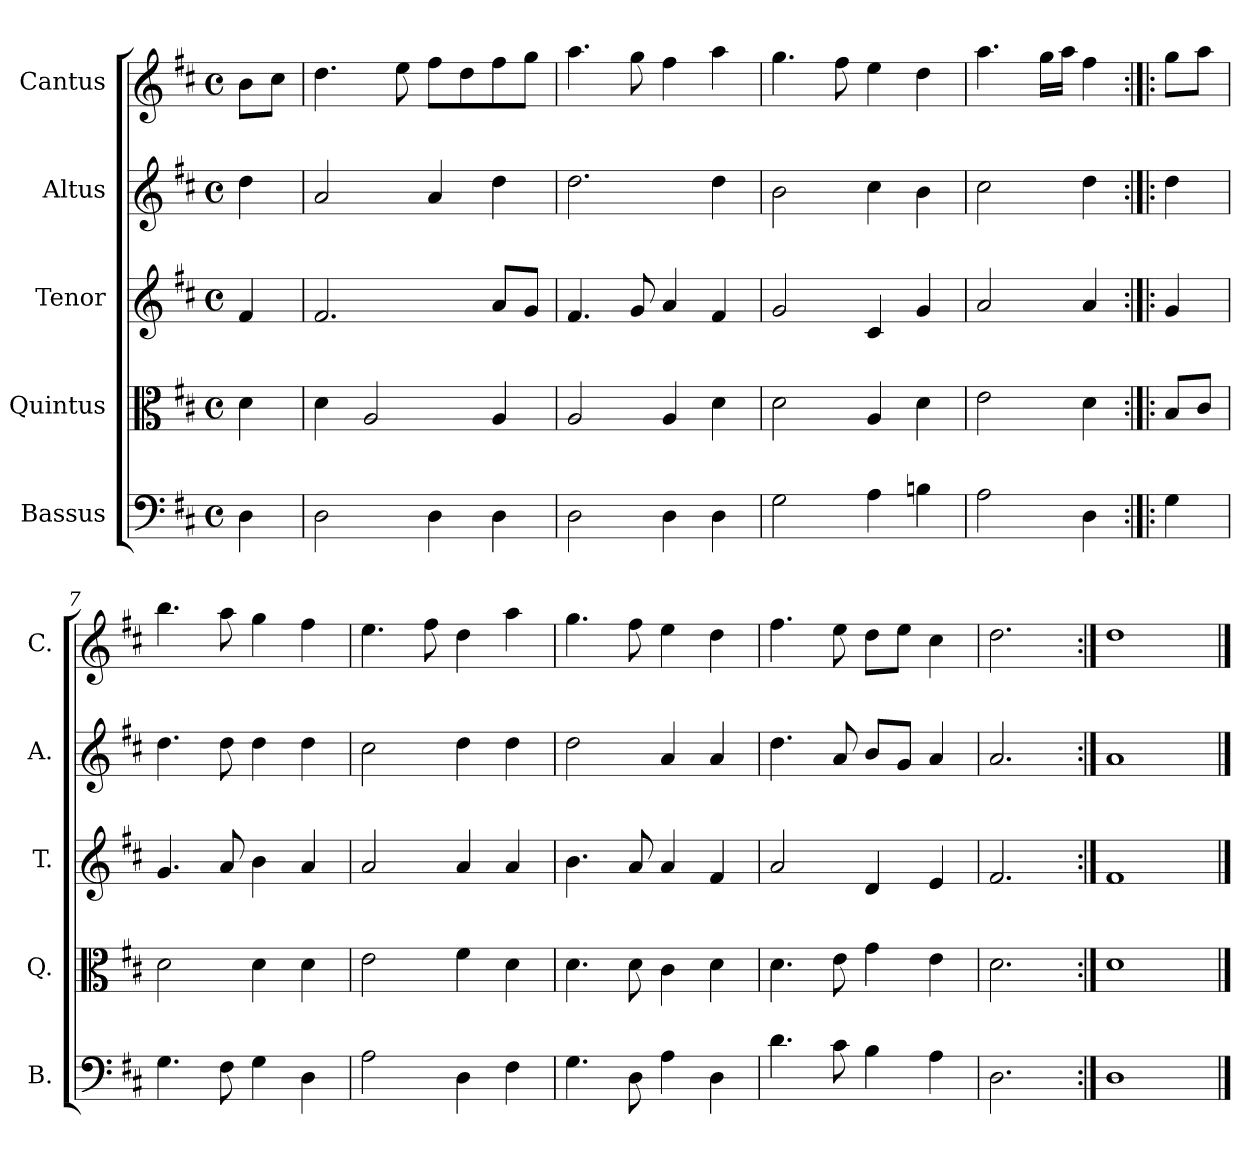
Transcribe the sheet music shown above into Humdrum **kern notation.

**kern	**kern	**kern	**kern	**kern
*part5	*part4	*part3	*part2	*part1
*staff5	*staff4	*staff3	*staff2	*staff1
*I"Bassus	*I"Quintus	*I"Tenor	*I"Altus	*I"Cantus
*I'B.	*I'Q.	*I'T.	*I'A.	*I'C.
*clefF4	*clefC3	*clefG2	*clefG2	*clefG2
*k[f#c#]	*k[f#c#]	*k[f#c#]	*k[f#c#]	*k[f#c#]
*D:	*D:	*D:	*D:	*D:
*M4/4	*M4/4	*M4/4	*M4/4	*M4/4
*met(c)	*met(c)	*met(c)	*met(c)	*met(c)
=1	=1	=1	=1	=1
4D\	4d\	4f#/	4dd\	8b\L
.	.	.	.	8cc#\J
=2	=2	=2	=2	=2
2D\	4d\	2.f#/	2a/	4.dd\
.	2A/	.	.	.
.	.	.	.	8ee\
4D\	.	.	4a/	8ff#\L
.	.	.	.	8dd\
4D\	4A/	8a/L	4dd\	8ff#\
.	.	8g/J	.	8gg\J
=3	=3	=3	=3	=3
2D\	2A/	4.f#/	2.dd\	4.aa\
.	.	8g/	.	8gg\
4D\	4A/	4a/	.	4ff#\
4D\	4d\	4f#/	4dd\	4aa\
=4	=4	=4	=4	=4
2G\	2d\	2g/	2b\	4.gg\
.	.	.	.	8ff#\
4A\	4A/	4c#/	4cc#\	4ee\
4Bn\	4d\	4g/	4b\	4dd\
=5	=5	=5	=5	=5
2A\	2e\	2a/	2cc#\	4.aa\
.	.	.	.	16gg\LL
.	.	.	.	16aa\JJ
4D\	4d\	4a/	4dd\	4ff#\
=6:|!|:	=6:|!|:	=6:|!|:	=6:|!|:	=6:|!|:
4G\	8B/L	4g/	4dd\	8gg\L
.	8c#/J	.	.	8aa\J
=7	=7	=7	=7	=7
4.G\	2d\	4.g/	4.dd\	4.bb\
8F#\	.	8a/	8dd\	8aa\
4G\	4d\	4b\	4dd\	4gg\
4D\	4d\	4a/	4dd\	4ff#\
=8	=8	=8	=8	=8
2A\	2e\	2a/	2cc#\	4.ee\
.	.	.	.	8ff#\
4D\	4f#\	4a/	4dd\	4dd\
4F#\	4d\	4a/	4dd\	4aa\
!!LO:LB:g=z
=9	=9	=9	=9	=9
4.G\	4.d\	4.b\	2dd\	4.gg\
8D\	8d\	8a/	.	8ff#\
4A\	4c#\	4a/	4a/	4ee\
4D\	4d\	4f#/	4a/	4dd\
=10	=10	=10	=10	=10
4.d\	4.d\	2a/	4.dd\	4.ff#\
8c#\	8e\	.	8a/	8ee\
4B\	4g\	4d/	8b/L	8dd\L
.	.	.	8g/J	8ee\J
4A\	4e\	4e/	4a/	4cc#\
=11	=11	=11	=11	=11
2.D\	2.d\	2.f#/	2.a/	2.dd\
=12:|!	=12:|!	=12:|!	=12:|!	=12:|!
1D	1d	1f#	1a	1dd
==	==	==	==	==
*-	*-	*-	*-	*-
